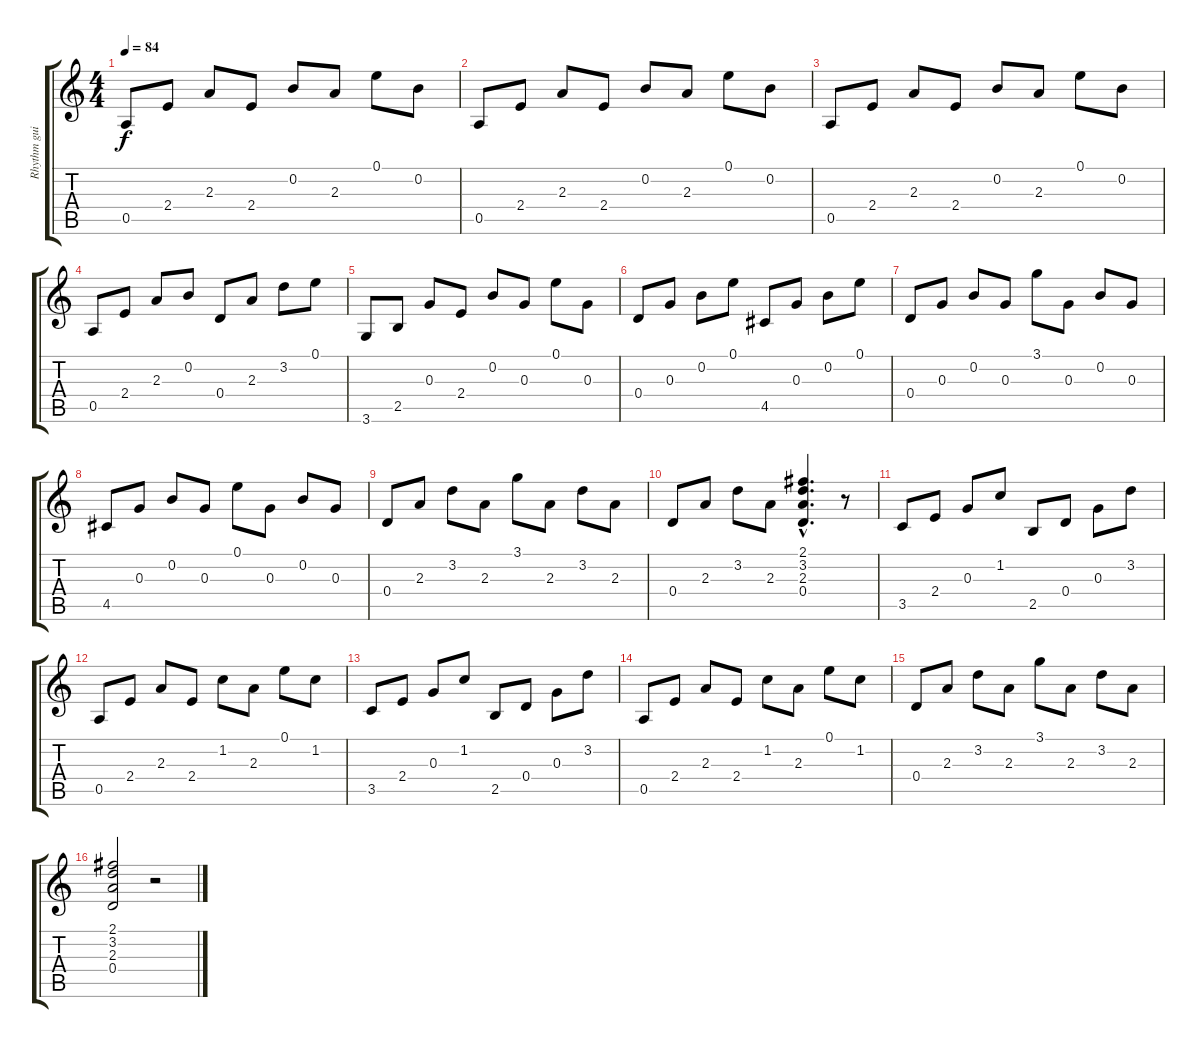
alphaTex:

\track ("Rhythm guitar" "Rhythm gui") {instrument acousticguitarnylon}
\staff {score tabs}
\tuning (E4 B3 G3 D3 A2 E2) {hide}
\ts (4 4)
\tempo 84
\clef g2
\ks c
0.5.8{dy f instrument acousticguitarnylon} 2.4.8 2.3.8 2.4.8 0.2.8 2.3.8 0.1.8 0.2.8 |
0.5.8 2.4.8 2.3.8 2.4.8 0.2.8 2.3.8 0.1.8 0.2.8 |
0.5.8 2.4.8 2.3.8 2.4.8 0.2.8 2.3.8 0.1.8 0.2.8 |
0.5.8 2.4.8 2.3.8 0.2.8 0.4.8 2.3.8 3.2.8 0.1.8 |
3.6.8 2.5.8 0.3.8 2.4.8 0.2.8 0.3.8 0.1.8 0.3.8 |
0.4.8 0.3.8 0.2.8 0.1.8 4.5.8 0.3.8 0.2.8 0.1.8 |
0.4.8 0.3.8 0.2.8 0.3.8 3.1.8 0.3.8 0.2.8 0.3.8 |
4.5.8 0.3.8 0.2.8 0.3.8 0.1.8 0.3.8 0.2.8 0.3.8 |
0.4.8 2.3.8 3.2.8 2.3.8 3.1.8 2.3.8 3.2.8 2.3.8 |
0.4.8 2.3.8 3.2.8 2.3.8 (2.1{hac} 3.2{hac} 2.3{hac} 0.4{hac}).4{d} r.8 |
3.5.8 2.4.8 0.3.8 1.2.8 2.5.8 0.4.8 0.3.8 3.2.8 |
0.5.8 2.4.8 2.3.8 2.4.8 1.2.8 2.3.8 0.1.8 1.2.8 |
3.5.8 2.4.8 0.3.8 1.2.8 2.5.8 0.4.8 0.3.8 3.2.8 |
0.5.8 2.4.8 2.3.8 2.4.8 1.2.8 2.3.8 0.1.8 1.2.8 |
0.4.8 2.3.8 3.2.8 2.3.8 3.1.8 2.3.8 3.2.8 2.3.8 |
(2.1 3.2 2.3 0.4).2 r.2
